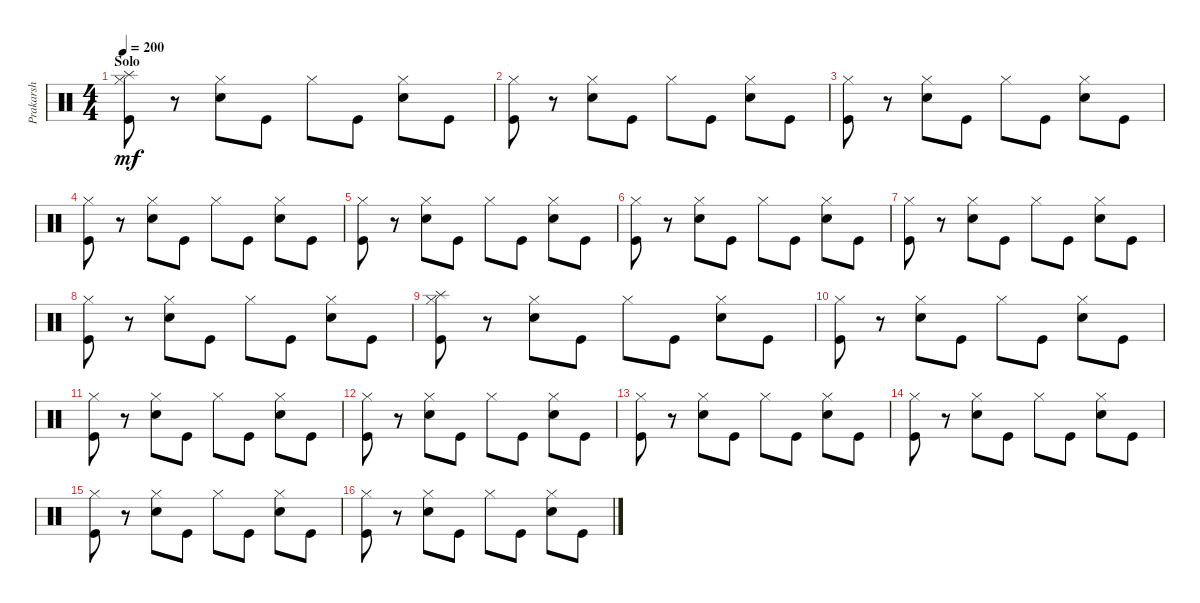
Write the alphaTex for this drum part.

\track ("Prakarsh" "Prakarsh") {instrument percussion}
\staff {score}
\articulation defaults
\ts (4 4)
\section ("" "Solo")
\tempo 200
\clef neutral
\ks c
("Hi-Hat (closed)" "Kick (hit)" "Splash (hit)").8{dy mf} r.8 ("Hi-Hat (closed)" "Snare (hit) 2").8 "Kick (hit)".8 "Hi-Hat (closed)".8 "Kick (hit)".8 ("Hi-Hat (closed)" "Snare (hit) 2").8 "Kick (hit)".8 |
("Hi-Hat (closed)" "Kick (hit)").8 r.8 ("Hi-Hat (closed)" "Snare (hit) 2").8 "Kick (hit)".8 "Hi-Hat (closed)".8 "Kick (hit)".8 ("Hi-Hat (closed)" "Snare (hit) 2").8 "Kick (hit)".8 |
("Hi-Hat (closed)" "Kick (hit)").8 r.8 ("Hi-Hat (closed)" "Snare (hit) 2").8 "Kick (hit)".8 "Hi-Hat (closed)".8 "Kick (hit)".8 ("Hi-Hat (closed)" "Snare (hit) 2").8 "Kick (hit)".8 |
("Hi-Hat (closed)" "Kick (hit)").8 r.8 ("Hi-Hat (closed)" "Snare (hit) 2").8 "Kick (hit)".8 "Hi-Hat (closed)".8 "Kick (hit)".8 ("Hi-Hat (closed)" "Snare (hit) 2").8 "Kick (hit)".8 |
("Hi-Hat (closed)" "Kick (hit)").8 r.8 ("Hi-Hat (closed)" "Snare (hit) 2").8 "Kick (hit)".8 "Hi-Hat (closed)".8 "Kick (hit)".8 ("Hi-Hat (closed)" "Snare (hit) 2").8 "Kick (hit)".8 |
("Hi-Hat (closed)" "Kick (hit)").8 r.8 ("Hi-Hat (closed)" "Snare (hit) 2").8 "Kick (hit)".8 "Hi-Hat (closed)".8 "Kick (hit)".8 ("Hi-Hat (closed)" "Snare (hit) 2").8 "Kick (hit)".8 |
("Hi-Hat (closed)" "Kick (hit)").8 r.8 ("Hi-Hat (closed)" "Snare (hit) 2").8 "Kick (hit)".8 "Hi-Hat (closed)".8 "Kick (hit)".8 ("Hi-Hat (closed)" "Snare (hit) 2").8 "Kick (hit)".8 |
("Hi-Hat (closed)" "Kick (hit)").8 r.8 ("Hi-Hat (closed)" "Snare (hit) 2").8 "Kick (hit)".8 "Hi-Hat (closed)".8 "Kick (hit)".8 ("Hi-Hat (closed)" "Snare (hit) 2").8 "Kick (hit)".8 |
("Hi-Hat (closed)" "Kick (hit)" "Splash (hit)").8 r.8 ("Hi-Hat (closed)" "Snare (hit) 2").8 "Kick (hit)".8 "Hi-Hat (closed)".8 "Kick (hit)".8 ("Hi-Hat (closed)" "Snare (hit) 2").8 "Kick (hit)".8 |
("Hi-Hat (closed)" "Kick (hit)").8 r.8 ("Hi-Hat (closed)" "Snare (hit) 2").8 "Kick (hit)".8 "Hi-Hat (closed)".8 "Kick (hit)".8 ("Hi-Hat (closed)" "Snare (hit) 2").8 "Kick (hit)".8 |
("Hi-Hat (closed)" "Kick (hit)").8 r.8 ("Hi-Hat (closed)" "Snare (hit) 2").8 "Kick (hit)".8 "Hi-Hat (closed)".8 "Kick (hit)".8 ("Hi-Hat (closed)" "Snare (hit) 2").8 "Kick (hit)".8 |
("Hi-Hat (closed)" "Kick (hit)").8 r.8 ("Hi-Hat (closed)" "Snare (hit) 2").8 "Kick (hit)".8 "Hi-Hat (closed)".8 "Kick (hit)".8 ("Hi-Hat (closed)" "Snare (hit) 2").8 "Kick (hit)".8 |
("Hi-Hat (closed)" "Kick (hit)").8 r.8 ("Hi-Hat (closed)" "Snare (hit) 2").8 "Kick (hit)".8 "Hi-Hat (closed)".8 "Kick (hit)".8 ("Hi-Hat (closed)" "Snare (hit) 2").8 "Kick (hit)".8 |
("Hi-Hat (closed)" "Kick (hit)").8 r.8 ("Hi-Hat (closed)" "Snare (hit) 2").8 "Kick (hit)".8 "Hi-Hat (closed)".8 "Kick (hit)".8 ("Hi-Hat (closed)" "Snare (hit) 2").8 "Kick (hit)".8 |
("Hi-Hat (closed)" "Kick (hit)").8 r.8 ("Hi-Hat (closed)" "Snare (hit) 2").8 "Kick (hit)".8 "Hi-Hat (closed)".8 "Kick (hit)".8 ("Hi-Hat (closed)" "Snare (hit) 2").8 "Kick (hit)".8 |
("Hi-Hat (closed)" "Kick (hit)").8 r.8 ("Hi-Hat (closed)" "Snare (hit) 2").8 "Kick (hit)".8 "Hi-Hat (closed)".8 "Kick (hit)".8 ("Hi-Hat (closed)" "Snare (hit) 2").8 "Kick (hit)".8
